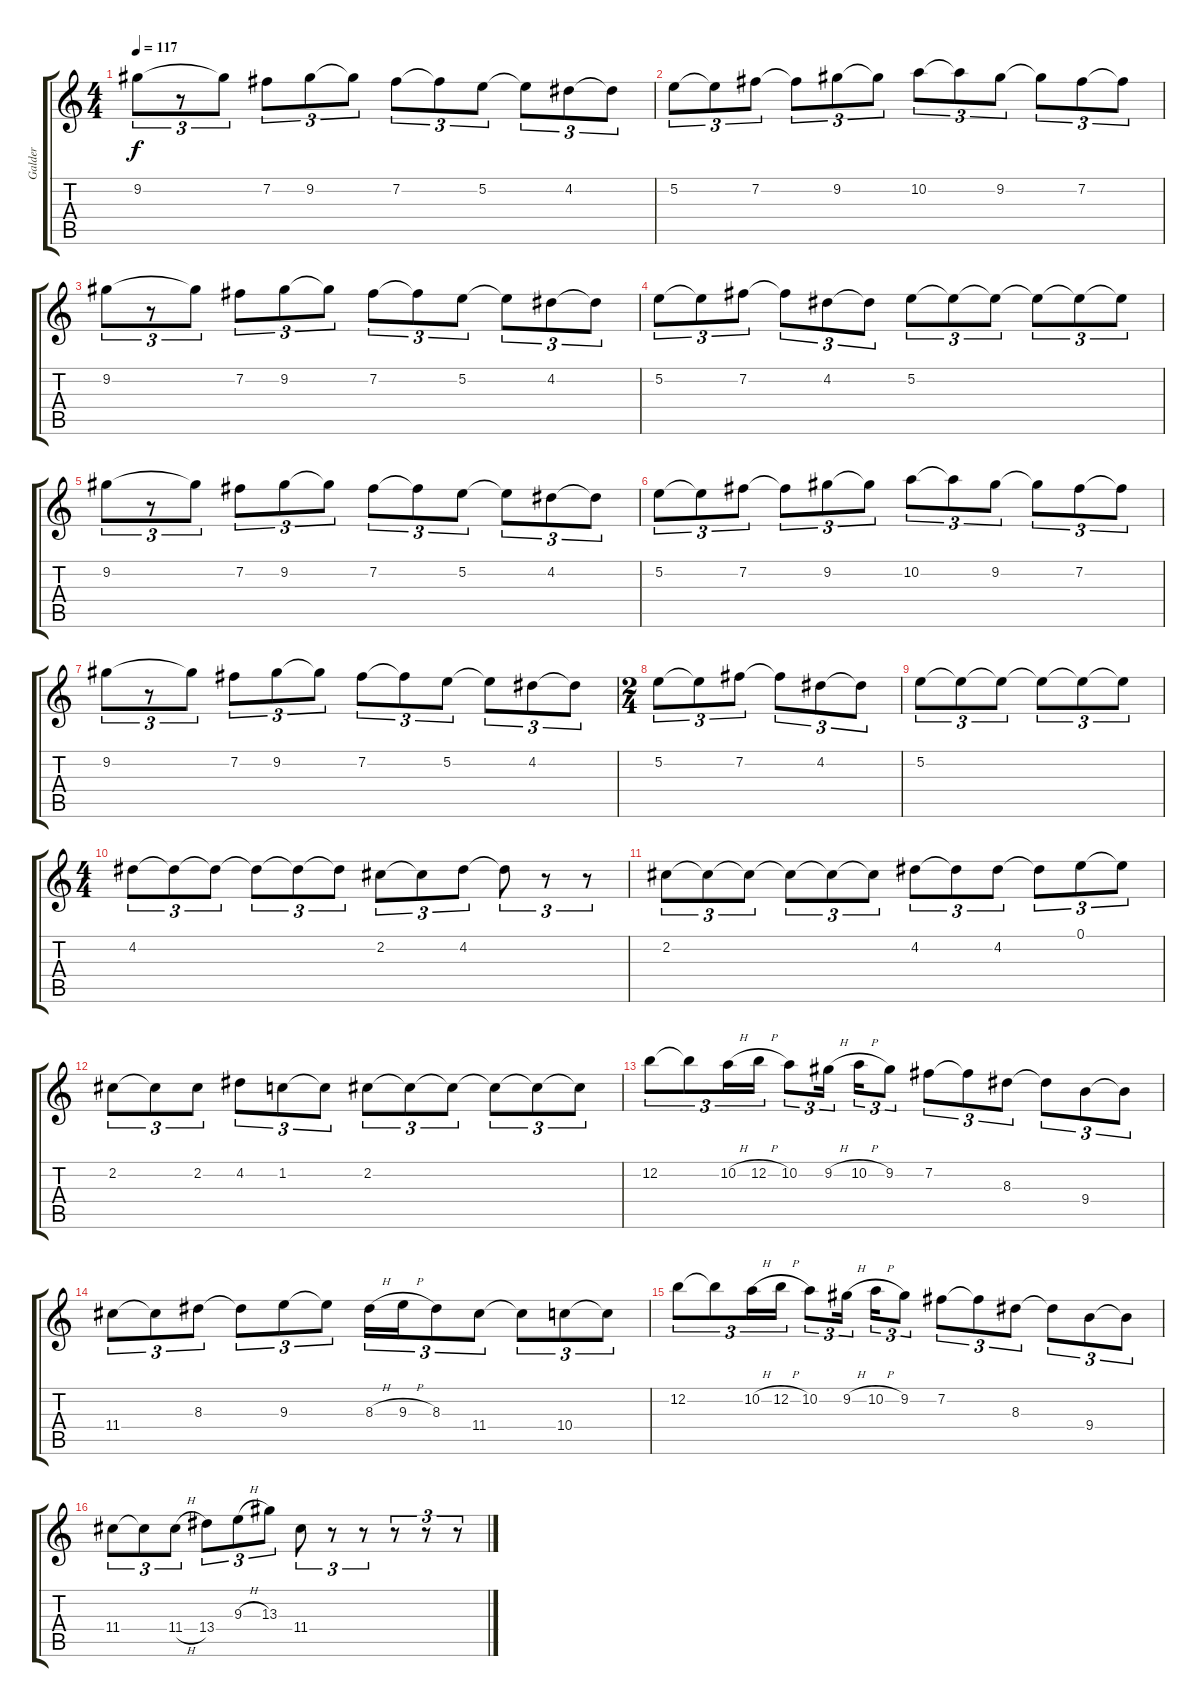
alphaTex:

\track ("Galder" "Galder") {instrument acousticguitarnylon}
\staff {score tabs}
\tuning (E4 B3 G3 D3 A2 E2) {hide}
\ts (4 4)
\tempo 117
\clef g2
\ks c
9.2.8{tu (3 2) dy f instrument acousticguitarnylon} r.8{tu (3 2)} 9.2{t}.8{tu (3 2)} 7.2.8{tu (3 2)} 9.2.8{tu (3 2)} 9.2{t}.8{tu (3 2)} 7.2.8{tu (3 2)} 7.2{t}.8{tu (3 2)} 5.2.8{tu (3 2)} 5.2{t}.8{tu (3 2)} 4.2.8{tu (3 2)} 4.2{t}.8{tu (3 2)} |
5.2.8{tu (3 2)} 5.2{t}.8{tu (3 2)} 7.2.8{tu (3 2)} 7.2{t}.8{tu (3 2)} 9.2.8{tu (3 2)} 9.2{t}.8{tu (3 2)} 10.2.8{tu (3 2)} 10.2{t}.8{tu (3 2)} 9.2.8{tu (3 2)} 9.2{t}.8{tu (3 2)} 7.2.8{tu (3 2)} 7.2{t}.8{tu (3 2)} |
9.2.8{tu (3 2)} r.8{tu (3 2)} 9.2{t}.8{tu (3 2)} 7.2.8{tu (3 2)} 9.2.8{tu (3 2)} 9.2{t}.8{tu (3 2)} 7.2.8{tu (3 2)} 7.2{t}.8{tu (3 2)} 5.2.8{tu (3 2)} 5.2{t}.8{tu (3 2)} 4.2.8{tu (3 2)} 4.2{t}.8{tu (3 2)} |
5.2.8{tu (3 2)} 5.2{t}.8{tu (3 2)} 7.2.8{tu (3 2)} 7.2{t}.8{tu (3 2)} 4.2.8{tu (3 2)} 4.2{t}.8{tu (3 2)} 5.2.8{tu (3 2)} 5.2{t}.8{tu (3 2)} 5.2{t}.8{tu (3 2)} 5.2{t}.8{tu (3 2)} 5.2{t}.8{tu (3 2)} 5.2{t}.8{tu (3 2)} |
9.2.8{tu (3 2)} r.8{tu (3 2)} 9.2{t}.8{tu (3 2)} 7.2.8{tu (3 2)} 9.2.8{tu (3 2)} 9.2{t}.8{tu (3 2)} 7.2.8{tu (3 2)} 7.2{t}.8{tu (3 2)} 5.2.8{tu (3 2)} 5.2{t}.8{tu (3 2)} 4.2.8{tu (3 2)} 4.2{t}.8{tu (3 2)} |
5.2.8{tu (3 2)} 5.2{t}.8{tu (3 2)} 7.2.8{tu (3 2)} 7.2{t}.8{tu (3 2)} 9.2.8{tu (3 2)} 9.2{t}.8{tu (3 2)} 10.2.8{tu (3 2)} 10.2{t}.8{tu (3 2)} 9.2.8{tu (3 2)} 9.2{t}.8{tu (3 2)} 7.2.8{tu (3 2)} 7.2{t}.8{tu (3 2)} |
9.2.8{tu (3 2)} r.8{tu (3 2)} 9.2{t}.8{tu (3 2)} 7.2.8{tu (3 2)} 9.2.8{tu (3 2)} 9.2{t}.8{tu (3 2)} 7.2.8{tu (3 2)} 7.2{t}.8{tu (3 2)} 5.2.8{tu (3 2)} 5.2{t}.8{tu (3 2)} 4.2.8{tu (3 2)} 4.2{t}.8{tu (3 2)} |
\ts (2 4)
5.2.8{tu (3 2)} 5.2{t}.8{tu (3 2)} 7.2.8{tu (3 2)} 7.2{t}.8{tu (3 2)} 4.2.8{tu (3 2)} 4.2{t}.8{tu (3 2)} |
5.2.8{tu (3 2)} 5.2{t}.8{tu (3 2)} 5.2{t}.8{tu (3 2)} 5.2{t}.8{tu (3 2)} 5.2{t}.8{tu (3 2)} 5.2{t}.8{tu (3 2)} |
\ts (4 4)
4.2.8{tu (3 2)} 4.2{t}.8{tu (3 2)} 4.2{t}.8{tu (3 2)} 4.2{t}.8{tu (3 2)} 4.2{t}.8{tu (3 2)} 4.2{t}.8{tu (3 2)} 2.2.8{tu (3 2)} 2.2{t}.8{tu (3 2)} 4.2.8{tu (3 2)} 4.2{t}.8{tu (3 2)} r.8{tu (3 2)} r.8{tu (3 2)} |
2.2.8{tu (3 2)} 2.2{t}.8{tu (3 2)} 2.2{t}.8{tu (3 2)} 2.2{t}.8{tu (3 2)} 2.2{t}.8{tu (3 2)} 2.2{t}.8{tu (3 2)} 4.2.8{tu (3 2)} 4.2{t}.8{tu (3 2)} 4.2.8{tu (3 2)} 4.2{t}.8{tu (3 2)} 0.1.8{tu (3 2)} 0.1{t}.8{tu (3 2)} |
2.2.8{tu (3 2)} 2.2{t}.8{tu (3 2)} 2.2.8{tu (3 2)} 4.2.8{tu (3 2)} 1.2.8{tu (3 2)} 1.2{t}.8{tu (3 2)} 2.2.8{tu (3 2)} 2.2{t}.8{tu (3 2)} 2.2{t}.8{tu (3 2)} 2.2{t}.8{tu (3 2)} 2.2{t}.8{tu (3 2)} 2.2{t}.8{tu (3 2)} |
12.2.8{tu (3 2)} 12.2{t}.8{tu (3 2)} 10.2{h}.16{tu (3 2)} 12.2{h}.16{tu (3 2)} 10.2.8{tu (3 2)} 9.2{h}.16{tu (3 2)} 10.2{h}.16{tu (3 2)} 9.2.8{tu (3 2)} 7.2.8{tu (3 2)} 7.2{t}.8{tu (3 2)} 8.3.8{tu (3 2)} 8.3{t}.8{tu (3 2)} 9.4.8{tu (3 2)} 9.4{t}.8{tu (3 2)} |
11.4.8{tu (3 2)} 11.4{t}.8{tu (3 2)} 8.3.8{tu (3 2)} 8.3{t}.8{tu (3 2)} 9.3.8{tu (3 2)} 9.3{t}.8{tu (3 2)} 8.3{h}.16{tu (3 2)} 9.3{h}.16{tu (3 2)} 8.3.8{tu (3 2)} 11.4.8{tu (3 2)} 11.4{t}.8{tu (3 2)} 10.4.8{tu (3 2)} 10.4{t}.8{tu (3 2)} |
12.2.8{tu (3 2)} 12.2{t}.8{tu (3 2)} 10.2{h}.16{tu (3 2)} 12.2{h}.16{tu (3 2)} 10.2.8{tu (3 2)} 9.2{h}.16{tu (3 2)} 10.2{h}.16{tu (3 2)} 9.2.8{tu (3 2)} 7.2.8{tu (3 2)} 7.2{t}.8{tu (3 2)} 8.3.8{tu (3 2)} 8.3{t}.8{tu (3 2)} 9.4.8{tu (3 2)} 9.4{t}.8{tu (3 2)} |
11.4.8{tu (3 2)} 11.4{t}.8{tu (3 2)} 11.4{h}.8{tu (3 2)} 13.4.8{tu (3 2)} 9.3{h}.8{tu (3 2)} 13.3.8{tu (3 2)} 11.4.8{tu (3 2)} r.8{tu (3 2)} r.8{tu (3 2)} r.8{tu (3 2)} r.8{tu (3 2)} r.8{tu (3 2)}
